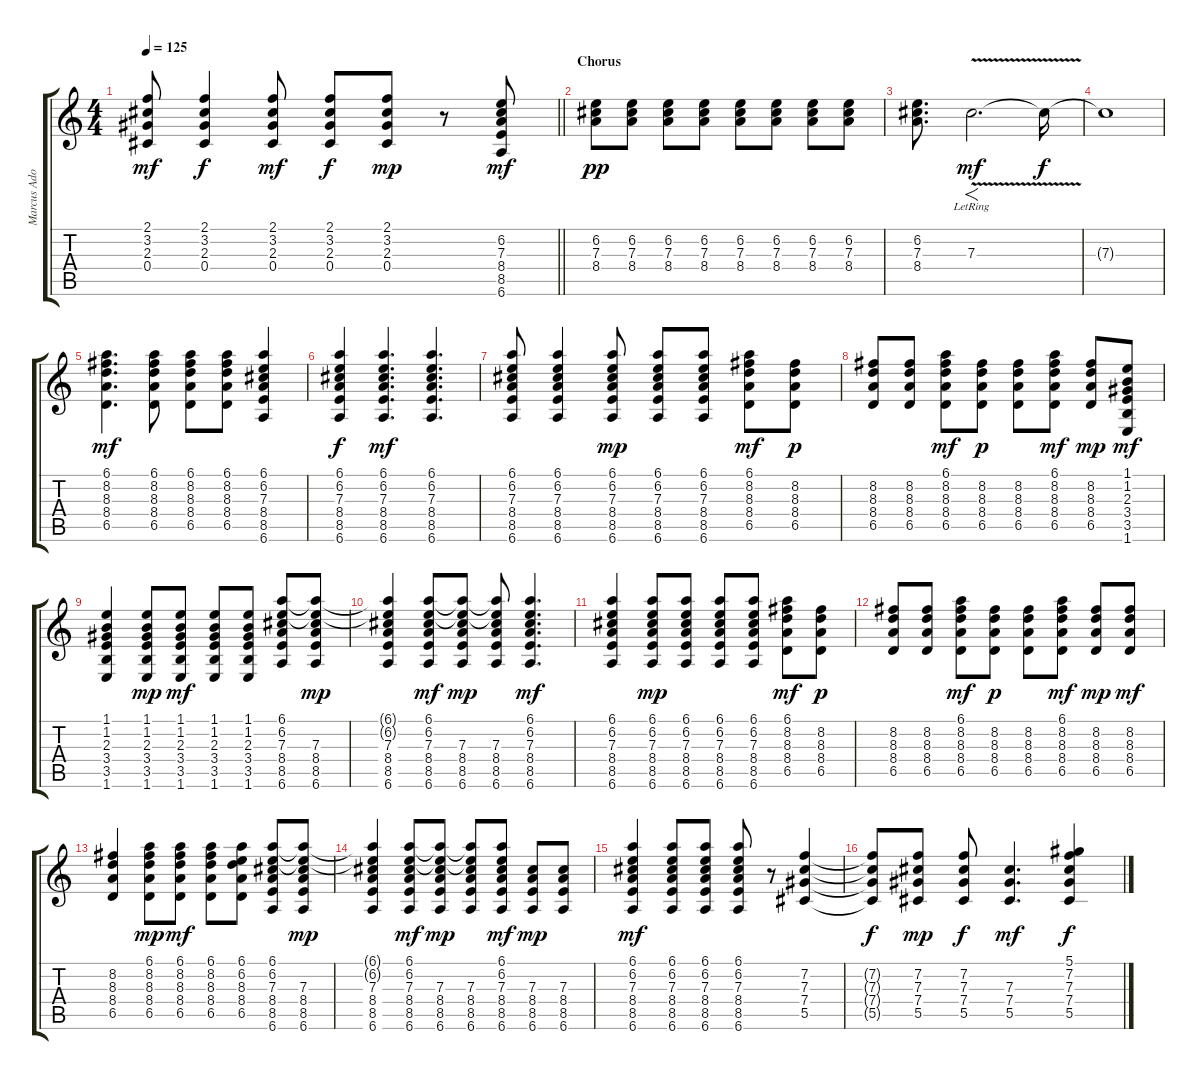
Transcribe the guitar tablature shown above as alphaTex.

\track ("Marcus Adoro (Lead)" "Marcus Ado") {instrument distortionguitar}
\staff {score tabs}
\tuning (Eb4 Bb3 Gb3 Db3 Ab2 Eb2) {hide}
\ts (4 4)
\tempo 125
\clef g2
\barLineRight lightlight
\ks c
(2.1 3.2 2.3 0.4).8{dy mf} (2.1 3.2 2.3 0.4).4{dy f} (2.1 3.2 2.3 0.4).8{dy mf} (2.1 3.2 2.3 0.4).8{dy f} (2.1 3.2 2.3 0.4).8{dy mp} r.8 (6.2 7.3 8.4 8.5 6.6).8{dy mf instrument electricguitarclean} |
\section ("" "Chorus")
(6.2 7.3 8.4).8{dy pp} (6.2 7.3 8.4).8 (6.2 7.3 8.4).8 (6.2 7.3 8.4).8 (6.2 7.3 8.4).8 (6.2 7.3 8.4).8 (6.2 7.3 8.4).8 (6.2 7.3 8.4).8 |
(6.2 7.3 8.4).8{d} 7.3{v lr}.2{f d dy mf volume 10 balance 9 instrument overdrivenguitar} 7.3{t}.16{dy f} |
7.3{t}.1 |
(6.1 8.2 8.3 8.4 6.5).4{d dy mf} (6.1 8.2 8.3 8.4 6.5).8 (6.1 8.2 8.3 8.4 6.5).8 (6.1 8.2 8.3 8.4 6.5).8 (6.1 6.2 7.3 8.4 8.5 6.6).4 |
(6.1 6.2 7.3 8.4 8.5 6.6).4{dy f} (6.1 6.2 7.3 8.4 8.5 6.6).4{d dy mf} (6.1 6.2 7.3 8.4 8.5 6.6).4{d} |
(6.1 6.2 7.3 8.4 8.5 6.6).8 (6.1 6.2 7.3 8.4 8.5 6.6).4 (6.1 6.2 7.3 8.4 8.5 6.6).8{dy mp} (6.1 6.2 7.3 8.4 8.5 6.6).8 (6.1 6.2 7.3 8.4 8.5 6.6).8 (6.1 8.2 8.3 8.4 6.5).8{dy mf} (8.2 8.3 8.4 6.5).8{dy p} |
(8.2 8.3 8.4 6.5).8 (8.2 8.3 8.4 6.5).8 (6.1 8.2 8.3 8.4 6.5).8{dy mf} (8.2 8.3 8.4 6.5).8{dy p} (8.2 8.3 8.4 6.5).8 (6.1 8.2 8.3 8.4 6.5).8{dy mf} (8.2 8.3 8.4 6.5).8{dy mp} (1.1 1.2 2.3 3.4 3.5 1.6).8{dy mf} |
(1.1 1.2 2.3 3.4 3.5 1.6).4 (1.1 1.2 2.3 3.4 3.5 1.6).8{dy mp} (1.1 1.2 2.3 3.4 3.5 1.6).8{dy mf} (1.1 1.2 2.3 3.4 3.5 1.6).8 (1.1 1.2 2.3 3.4 3.5 1.6).8 (6.1 6.2 7.3 8.4 8.5 6.6).8 (6.1{t} 6.2{t} 7.3 8.4 8.5 6.6).8{dy mp} |
(6.1{t} 6.2{t} 7.3 8.4 8.5 6.6).4 (6.1 6.2 7.3 8.4 8.5 6.6).8{dy mf} (6.1{t} 6.2{t} 7.3 8.4 8.5 6.6).8{dy mp} (6.1{t} 6.2{t} 7.3 8.4 8.5 6.6).8 (6.1 6.2 7.3 8.4 8.5 6.6).4{d dy mf} |
(6.1 6.2 7.3 8.4 8.5 6.6).4 (6.1 6.2 7.3 8.4 8.5 6.6).8{dy mp} (6.1 6.2 7.3 8.4 8.5 6.6).8 (6.1 6.2 7.3 8.4 8.5 6.6).8 (6.1 6.2 7.3 8.4 8.5 6.6).8 (6.1 8.2 8.3 8.4 6.5).8{dy mf} (8.2 8.3 8.4 6.5).8{dy p} |
(8.2 8.3 8.4 6.5).8 (8.2 8.3 8.4 6.5).8 (6.1 8.2 8.3 8.4 6.5).8{dy mf} (8.2 8.3 8.4 6.5).8{dy p} (8.2 8.3 8.4 6.5).8 (6.1 8.2 8.3 8.4 6.5).8{dy mf} (8.2 8.3 8.4 6.5).8{dy mp} (8.2 8.3 8.4 6.5).8{dy mf} |
(8.2 8.3 8.4 6.5).4 (6.1 8.2 8.3 8.4 6.5).8{dy mp} (6.1 8.2 8.3 8.4 6.5).8{dy mf} (6.1 8.2 8.3 8.4 6.5).8 (6.1 6.2 8.3 8.4 6.5).8 (6.1 6.2 7.3 8.4 8.5 6.6).8 (6.1{t} 6.2{t} 7.3 8.4 8.5 6.6).8{dy mp} |
(6.1{t} 6.2{t} 7.3 8.4 8.5 6.6).4 (6.1 6.2 7.3 8.4 8.5 6.6).8{dy mf} (6.1{t} 6.2{t} 7.3 8.4 8.5 6.6).8{dy mp} (6.1{t} 6.2{t} 7.3 8.4 8.5 6.6).8 (6.1 6.2 7.3 8.4 8.5 6.6).8{dy mf} (7.3 8.4 8.5 6.6).8{dy mp} (7.3 8.4 8.5 6.6).8 |
(6.1 6.2 7.3 8.4 8.5 6.6).4{dy mf} (6.1 6.2 7.3 8.4 8.5 6.6).8 (6.1 6.2 7.3 8.4 8.5 6.6).8 (6.1 6.2 7.3 8.4 8.5 6.6).8 r.8 (7.2 7.3 7.4 5.5).4 |
(7.2{t} 7.3{t} 7.4{t} 5.5{t}).8{dy f} (7.2 7.3 7.4 5.5).8{dy mp} (7.2 7.3 7.4 5.5).8{dy f} (7.3 7.4 5.5).4{d dy mf} (5.1 7.2 7.3 7.4 5.5).4{dy f}
